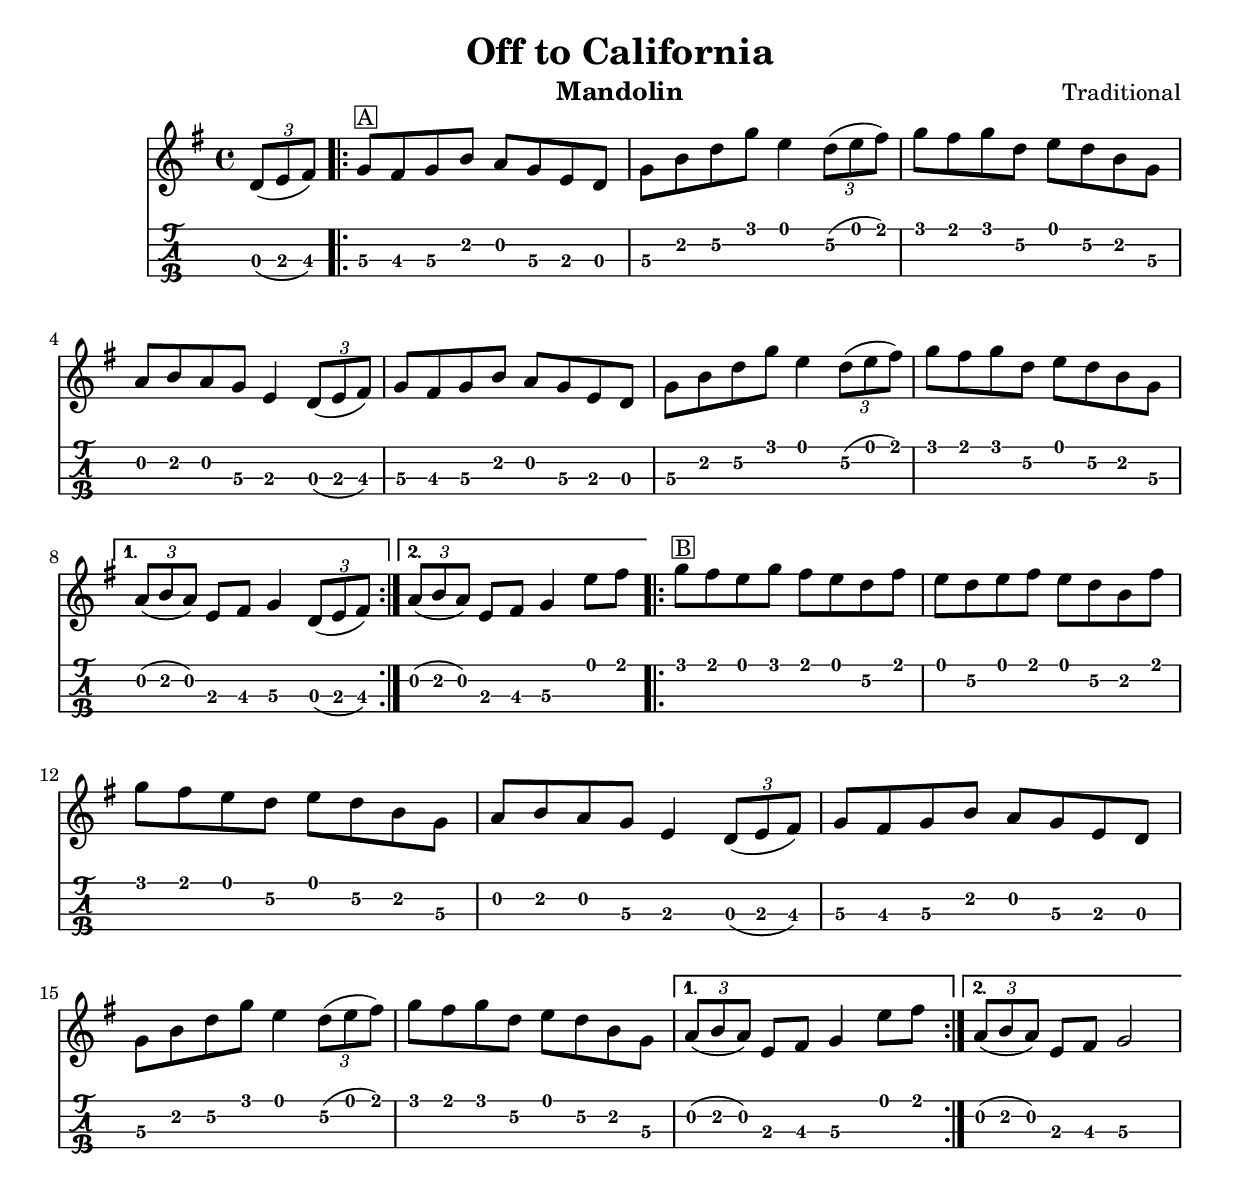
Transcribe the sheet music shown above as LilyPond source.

\version "2.18.2"
\language "english"

\version "2.18.2"
\language "english"

offToCaliforniaMelodyA = \relative c' {
  \partial 4
  \tuplet 3/2 { d8( e fs) }
  \repeat volta 2 {
    | g8^\markup {\box A} fs g b a g e d
    | g8 b d g e4 \tuplet 3/2 {d8( e fs)}
    | g8 fs g d e d b g
    | a8 b a g e4 \tuplet 3/2 { d8( e fs) }
    | g8 fs g b a g e d
    | g8 b d g e4 \tuplet 3/2 { d8( e fs) }
    | g8 fs g d e d b g
  }
  \alternative {
    { | \tuplet 3/2 {a8( b a)} e8 fs g4 \tuplet 3/2 { d8( e fs) } }
    { | \tuplet 3/2 {a8( b a)} e8 fs g4 e'8 fs }
  }
}

offToCaliforniaMelodyB = \relative c''' {
  \repeat volta 2 {
    | g8^\markup {\box B} fs e g fs e d fs
    | e8 d e fs e d b fs'
    | g8 fs e d e d b g
    | a8 b a g e4 \tuplet 3/2 {d8( e fs)}
    | g8 fs g b a g e d
    | g8 b d g e4 \tuplet 3/2 {d8( e fs)}
    | g8 fs g d e d b g
  }
  \alternative {
    { | \tuplet 3/2 {a8( b a)} e8 fs g4 e'8 fs }
    { | \tuplet 3/2 {a,8( b a)} e8 fs g2 }
  }
}

offToCaliforniaMelody = {
  \key g \major
  \time 4/4

  \offToCaliforniaMelodyA
  \offToCaliforniaMelodyB
}

offToCaliforniaChordsA = \chordmode {
  \repeat volta 2 {
    | g2 d
    | g2 c
    | g2 e:min
    | a2:min e:min
    | g2 d
    | g2 c
    | g2 e:min
  }
  \alternative {
    { | d2 g }
    { | d2 g }
  }
}

offToCaliforniaChordsB = \chordmode {
  \repeat volta 2 {
    | g2 b:min
    | c2 d
    | g2 e:min
    | a2:min e:min
    | g2 d
    | g2 c
    | g2 e:min
  }
  \alternative {
    { | d2 g }
    { | d2 g }
  }
}

offToCaliforniaChords = {
  s4
  \offToCaliforniaChordsA
  \offToCaliforniaChordsB
}


\book {
  \header {
    title = "Off to California"
    instrument = "Mandolin"
    composer = "Traditional"
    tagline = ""
  }

  \score {
    <<
      \new Staff {
        \clef treble
        \offToCaliforniaMelody
      }
      \new TabStaff \with {
        stringTunings = #mandolin-tuning
      } {
        \offToCaliforniaMelody
      }
    >>
    \layout {}
  }
}
